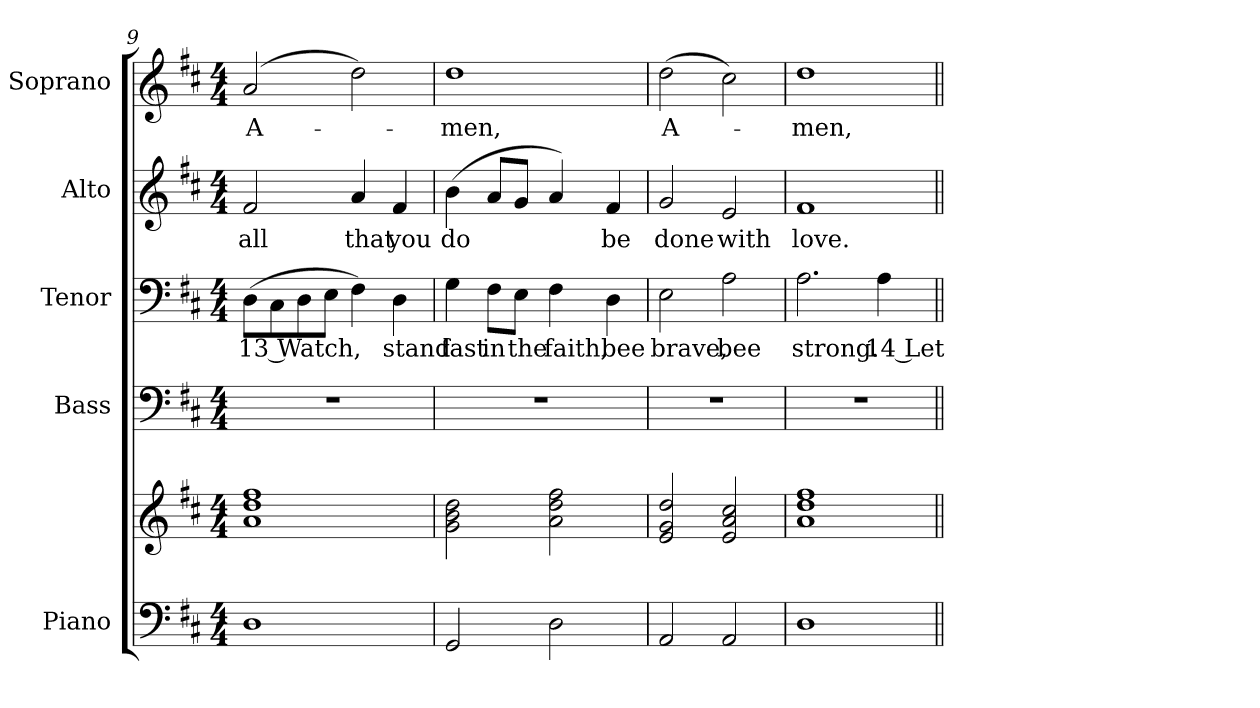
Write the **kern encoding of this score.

**kern	**kern	**kern	**kern	**text	**kern	**text	**kern	**text
*part5	*part5	*part4	*part3	*part3	*part2	*part2	*part1	*part1
*staff6	*staff5	*staff4	*staff3	*staff3	*staff2	*staff2	*staff1	*staff1
*I"Piano	*	*I"Bass	*I"Tenor	*	*I"Alto	*	*I"Soprano	*
*I'Pno.	*	*I'B.	*I'T.	*	*I'A.	*	*I'S.	*
!!LO:PB:g=z
*clefF4	*clefG2	*clefF4	*clefF4	*	*clefG2	*	*clefG2	*
*k[f#c#]	*k[f#c#]	*k[f#c#]	*k[f#c#]	*	*k[f#c#]	*	*k[f#c#]	*
*D:	*D:	*D:	*D:	*	*D:	*	*D:	*
*M4/4	*M4/4	*M4/4	*M4/4	*	*M4/4	*	*M4/4	*
=9	=9	=9	=9	=9	=9	=9	=9	=9
!	!	!	!	!LO:LY:b:color=#000000	!	!	!	!
!	!	!	!	!	!	!LO:LY:b:color=#000000	!	!
!	!	!	!	!	!	!	!	!LO:LY:b:color=#000000
1Di	1ai 1ddi 1ff#i	1r	(8Di\L	13 Watch,	2f#i/	all	(2ai/	A-
.	.	.	8C#i\	.	.	.	.	.
.	.	.	8Di\	.	.	.	.	.
.	.	.	8Ei\J	.	.	.	.	.
!	!	!	!	!	!	!LO:LY:b:color=#000000	!	!
.	.	.	4F#i\)	.	4ai/	that	2ddi\)	.
!	!	!	!	!LO:LY:b:color=#000000	!	!	!	!
!	!	!	!	!	!	!LO:LY:b:color=#000000	!	!
.	.	.	4Di\	stand	4f#i/	you	.	.
=10	=10	=10	=10	=10	=10	=10	=10	=10
!	!	!	!	!LO:LY:b:color=#000000	!	!	!	!
!	!	!	!	!	!	!LO:LY:b:color=#000000	!	!
!	!	!	!	!	!	!	!	!LO:LY:b:color=#000000
2GGi/	2gi\ 2bi 2ddi	1r	4Gi\	fast	(4bi\	do	1ddi	-men,
!	!	!	!	!LO:LY:b:color=#000000	!	!	!	!
.	.	.	8F#i\L	in	8ai/L	.	.	.
!	!	!	!	!LO:LY:b:color=#000000	!	!	!	!
.	.	.	8Ei\J	the	8gi/J	.	.	.
!	!	!	!	!LO:LY:b:color=#000000	!	!	!	!
2Di\	2ai\ 2ddi 2ff#i	.	4F#i\	faith,	4ai/)	.	.	.
!	!	!	!	!LO:LY:b:color=#000000	!	!	!	!
!	!	!	!	!	!	!LO:LY:b:color=#000000	!	!
.	.	.	4Di\	bee	4f#i/	be	.	.
=11	=11	=11	=11	=11	=11	=11	=11	=11
!	!	!	!	!LO:LY:b:color=#000000	!	!	!	!
!	!	!	!	!	!	!LO:LY:b:color=#000000	!	!
!	!	!	!	!	!	!	!	!LO:LY:b:color=#000000
2AAi/	2ei/ 2gi 2ddi	1r	2Ei\	brave,	2gi/	done	(2ddi\	A-
!	!	!	!	!LO:LY:b:color=#000000	!	!	!	!
!	!	!	!	!	!	!LO:LY:b:color=#000000	!	!
2AAi/	2ei/ 2ai 2cc#i	.	2Ai\	bee	2ei/	with	2cc#i\)	.
=12	=12	=12	=12	=12	=12	=12	=12	=12
!	!	!	!	!LO:LY:b:color=#000000	!	!	!	!
!	!	!	!	!	!	!LO:LY:b:color=#000000	!	!
!	!	!	!	!	!	!	!	!LO:LY:b:color=#000000
1Di	1ai 1ddi 1ff#i	1r	2.Ai\	strong.	1f#i	love.	1ddi	-men,
!	!	!	!	!LO:LY:b:color=#000000	!	!	!	!
.	.	.	4Ai\	14 Let	.	.	.	.
=||	=||	=||	=||	=||	=||	=||	=||	=||
*-	*-	*-	*-	*-	*-	*-	*-	*-
